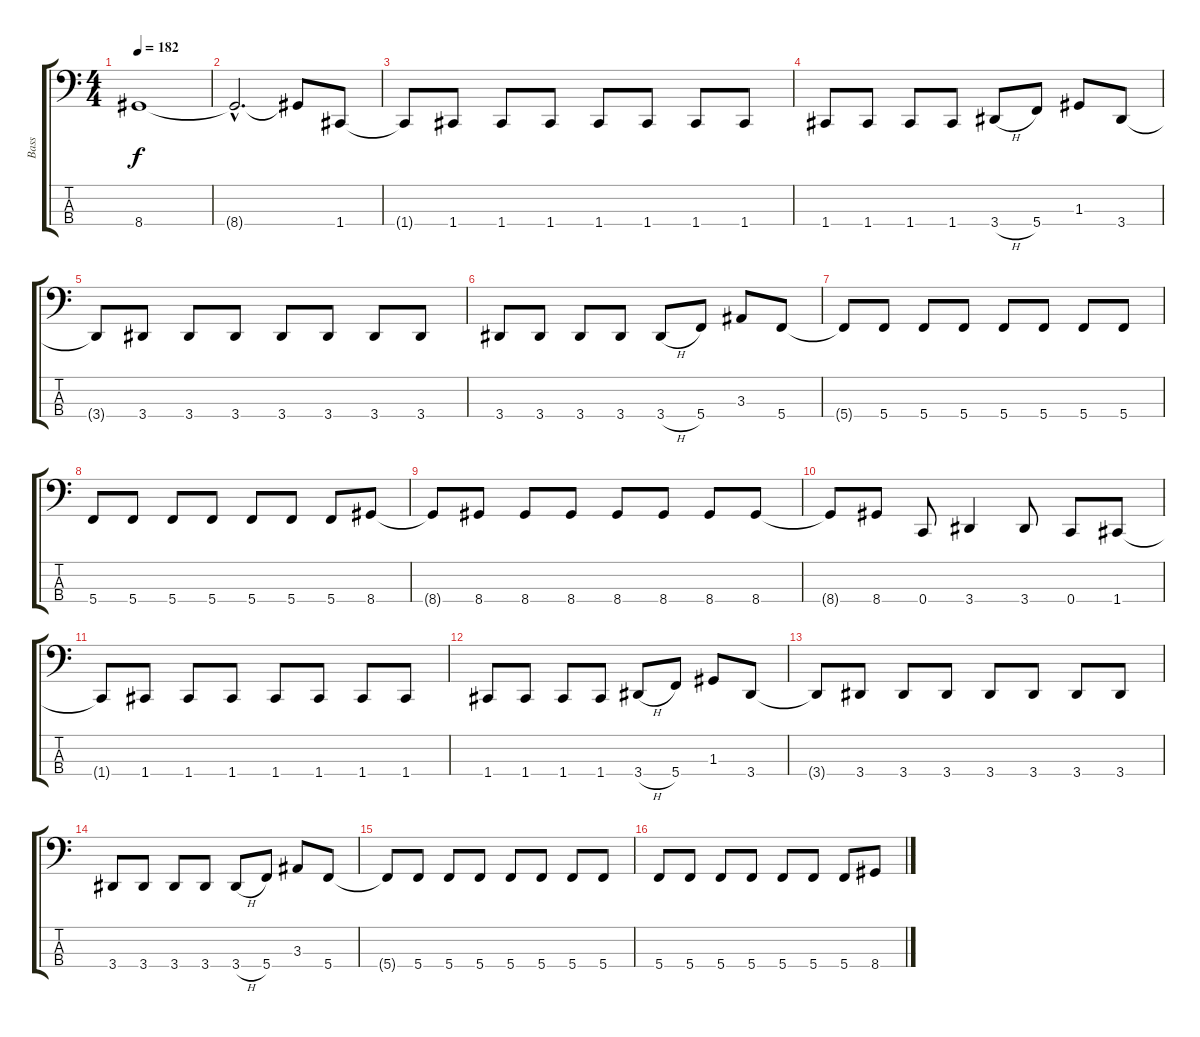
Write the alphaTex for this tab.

\track ("Bass" "Bass") {instrument electricbasspick}
\staff {score tabs}
\tuning (F2 C2 G1 C1) {hide}
\ts (4 4)
\tempo 182
\clef f4
\ks c
8.4.1{dy f} |
8.4{hac t}.2{d} 8.4{t}.8 1.4.8 |
1.4{t}.8 1.4.8 1.4.8 1.4.8 1.4.8 1.4.8 1.4.8 1.4.8 |
1.4.8 1.4.8 1.4.8 1.4.8 3.4{h}.8 5.4.8 1.3.8 3.4.8 |
3.4{t}.8 3.4.8 3.4.8 3.4.8 3.4.8 3.4.8 3.4.8 3.4.8 |
3.4.8 3.4.8 3.4.8 3.4.8 3.4{h}.8 5.4.8 3.3.8 5.4.8 |
5.4{t}.8 5.4.8 5.4.8 5.4.8 5.4.8 5.4.8 5.4.8 5.4.8 |
5.4.8 5.4.8 5.4.8 5.4.8 5.4.8 5.4.8 5.4.8 8.4.8 |
8.4{t}.8 8.4.8 8.4.8 8.4.8 8.4.8 8.4.8 8.4.8 8.4.8 |
8.4{t}.8 8.4.8 0.4.8 3.4.4 3.4.8 0.4.8 1.4.8 |
1.4{t}.8 1.4.8 1.4.8 1.4.8 1.4.8 1.4.8 1.4.8 1.4.8 |
1.4.8 1.4.8 1.4.8 1.4.8 3.4{h}.8 5.4.8 1.3.8 3.4.8 |
3.4{t}.8 3.4.8 3.4.8 3.4.8 3.4.8 3.4.8 3.4.8 3.4.8 |
3.4.8 3.4.8 3.4.8 3.4.8 3.4{h}.8 5.4.8 3.3.8 5.4.8 |
5.4{t}.8 5.4.8 5.4.8 5.4.8 5.4.8 5.4.8 5.4.8 5.4.8 |
5.4.8 5.4.8 5.4.8 5.4.8 5.4.8 5.4.8 5.4.8 8.4.8
